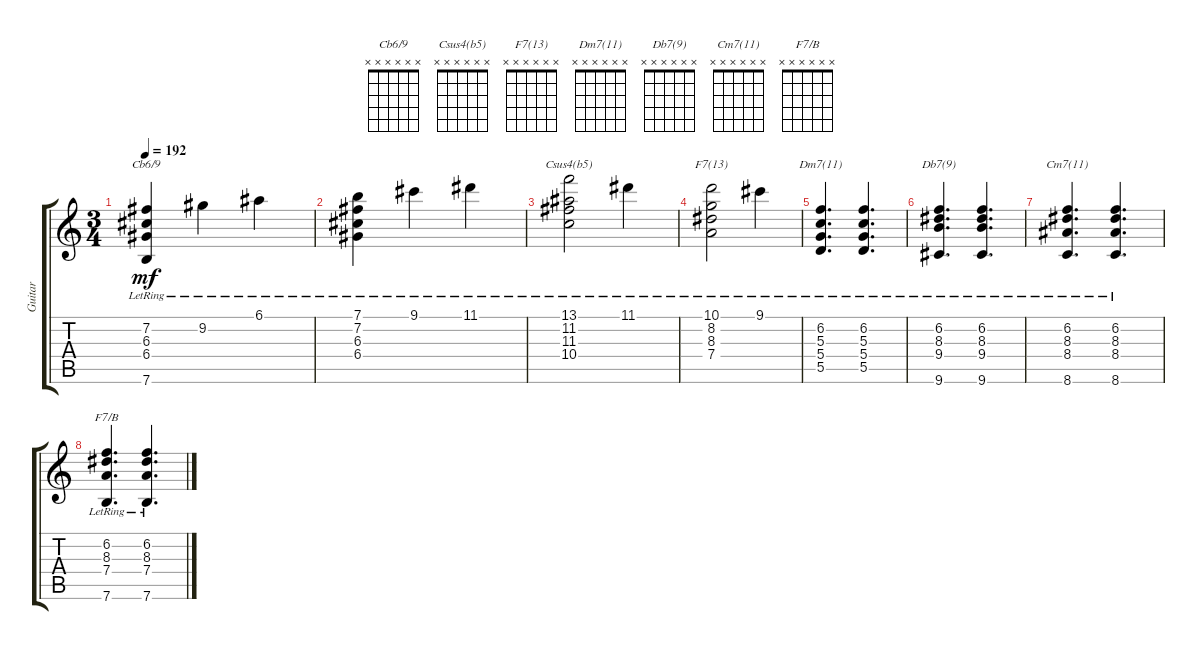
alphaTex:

\track ("Guitar" "Guitar") {instrument electricguitarjazz}
\staff {score tabs}
\tuning (E4 B3 G3 D3 A2 E2) {hide}
\chord ("Cb6/9" x x x x x x)
\chord ("Csus4(b5)" x x x x x x)
\chord ("F7(13)" x x x x x x)
\chord ("Dm7(11)" x x x x x x)
\chord ("Db7(9)" x x x x x x)
\chord ("Cm7(11)" x x x x x x)
\chord ("F7/B" x x x x x x)
\ts (3 4)
\tempo 192
\clef g2
\ks c
(7.2{lr} 6.3{lr} 6.4{lr} 7.6{lr}).4{ch "Cb6/9" dy mf} 9.2{lr}.4 6.1{lr}.4 |
(7.1{lr} 7.2{lr} 6.3{lr} 6.4{lr}).4 9.1{lr}.4 11.1{lr}.4 |
(13.1{lr} 11.2{lr} 11.3{lr} 10.4{lr}).2{ch "Csus4(b5)"} 11.1{lr}.4 |
(10.1{lr} 8.2{lr} 8.3{lr} 7.4{lr}).2{ch "F7(13)"} 9.1{lr}.4 |
(6.2{lr} 5.3{lr} 5.4{lr} 5.5{lr}).4{d ch "Dm7(11)"} (6.2{lr} 5.3{lr} 5.4{lr} 5.5{lr}).4{d} |
(6.2{lr} 8.3{lr} 9.4{lr} 9.6{lr}).4{d ch "Db7(9)"} (6.2{lr} 8.3{lr} 9.4{lr} 9.6{lr}).4{d} |
(6.2{lr} 8.3{lr} 8.4{lr} 8.6{lr}).4{d ch "Cm7(11)"} (6.2{lr} 8.3{lr} 8.4{lr} 8.6{lr}).4{d} |
(6.2{lr} 8.3{lr} 7.4{lr} 7.6{lr}).4{d ch "F7/B"} (6.2{lr} 8.3{lr} 7.4{lr} 7.6{lr}).4{d}
